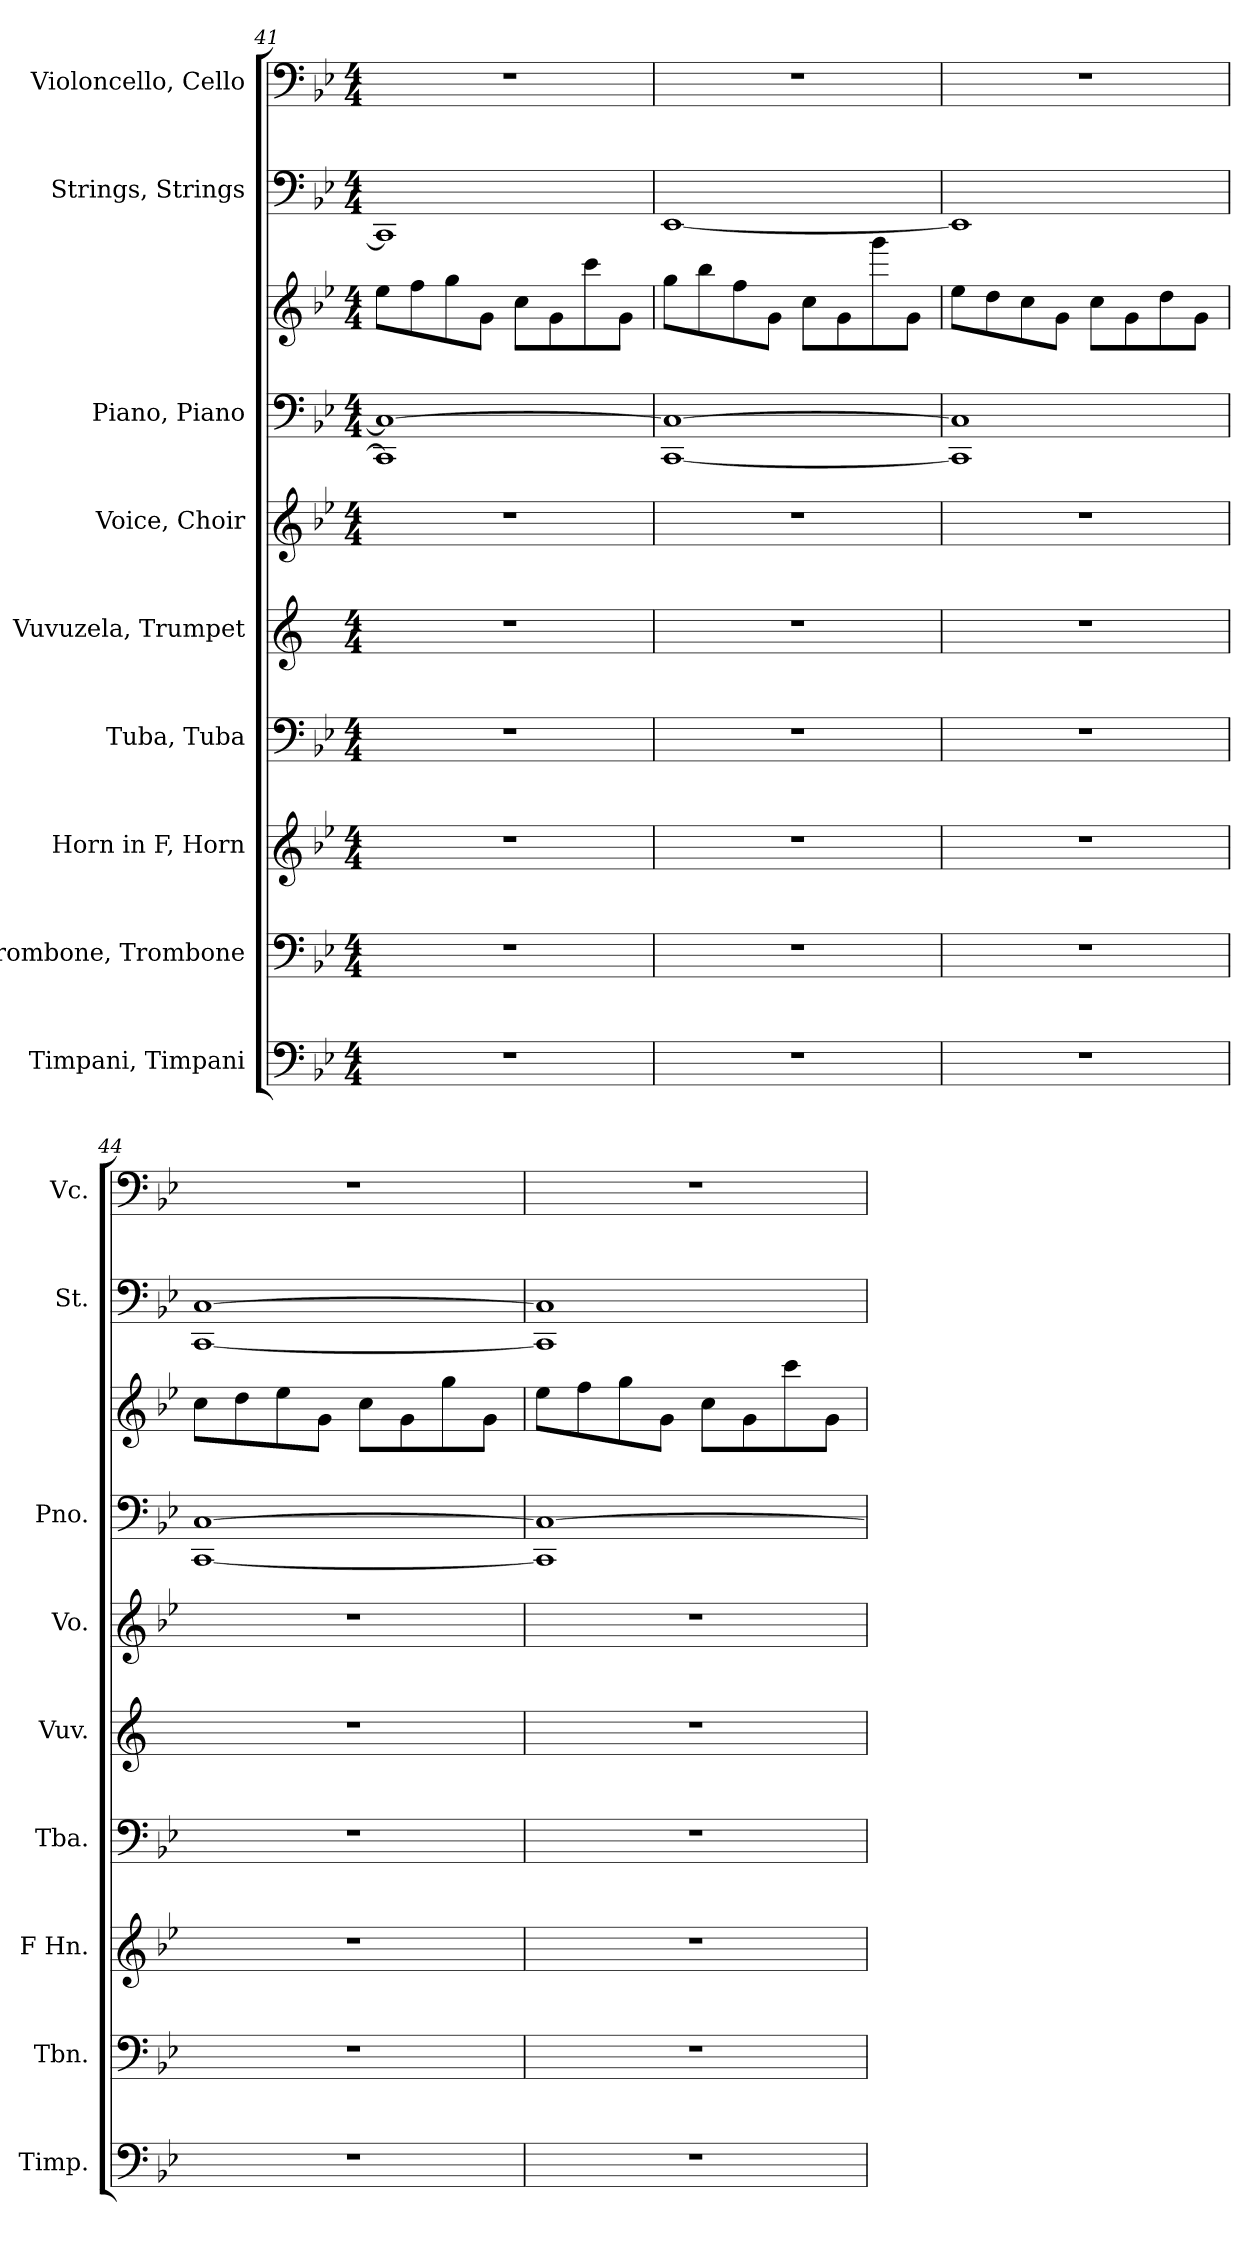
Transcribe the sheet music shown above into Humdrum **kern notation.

**kern	**kern	**kern	**kern	**kern	**kern	**kern	**kern	**kern	**kern
*part9	*part8	*part7	*part6	*part5	*part4	*part3	*part3	*part2	*part1
*staff10	*staff9	*staff8	*staff7	*staff6	*staff5	*staff4	*staff3	*staff2	*staff1
*I"Timpani, Timpani	*I"Trombone, Trombone	*I"Horn in F, Horn	*I"Tuba, Tuba	*I"Vuvuzela, Trumpet	*I"Voice, Choir	*I"Piano, Piano	*	*I"Strings, Strings	*I"Violoncello, Cello
*I'Timp.	*I'Tbn.	*I'F Hn.	*I'Tba.	*I'Vuv.	*I'Vo.	*I'Pno.	*	*I'St.	*I'Vc.
!!LO:PB:g=z
*clefF4	*clefF4	*clefG2	*clefF4	*clefG2	*clefG2	*clefF4	*clefG2	*clefF4	*clefF4
*	*	*ITrd4c7	*	*ITrd1c2	*	*	*	*	*
*k[b-e-]	*k[b-e-]	*k[b-e-a-]	*k[b-e-]	*k[b-e-]	*k[b-e-]	*k[b-e-]	*k[b-e-]	*k[b-e-]	*k[b-e-]
*M4/4	*M4/4	*M4/4	*M4/4	*M4/4	*M4/4	*M4/4	*M4/4	*M4/4	*M4/4
=41	=41	=41	=41	=41	=41	=41	=41	=41	=41
*	*	*	*	*	*	*^	*	*	*
1r	1r	1r	1r	1r	1r	1C_	1CC]	8ee-\L	1CC]	1r
.	.	.	.	.	.	.	.	8ff\	.	.
.	.	.	.	.	.	.	.	8gg\	.	.
.	.	.	.	.	.	.	.	8g\J	.	.
.	.	.	.	.	.	.	.	8cc\L	.	.
.	.	.	.	.	.	.	.	8g\	.	.
.	.	.	.	.	.	.	.	8ccc\	.	.
.	.	.	.	.	.	.	.	8g\J	.	.
=42	=42	=42	=42	=42	=42	=42	=42	=42	=42	=42
1r	1r	1r	1r	1r	1r	1C_	[1CC	8gg\L	[1EE-	1r
.	.	.	.	.	.	.	.	8bb-\	.	.
.	.	.	.	.	.	.	.	8ff\	.	.
.	.	.	.	.	.	.	.	8g\J	.	.
.	.	.	.	.	.	.	.	8cc\L	.	.
.	.	.	.	.	.	.	.	8g\	.	.
.	.	.	.	.	.	.	.	8ggg\	.	.
.	.	.	.	.	.	.	.	8g\J	.	.
=43	=43	=43	=43	=43	=43	=43	=43	=43	=43	=43
1r	1r	1r	1r	1r	1r	1C]	1CC]	8ee-\L	1EE-]	1r
.	.	.	.	.	.	.	.	8dd\	.	.
.	.	.	.	.	.	.	.	8cc\	.	.
.	.	.	.	.	.	.	.	8g\J	.	.
.	.	.	.	.	.	.	.	8cc\L	.	.
.	.	.	.	.	.	.	.	8g\	.	.
.	.	.	.	.	.	.	.	8dd\	.	.
.	.	.	.	.	.	.	.	8g\J	.	.
=44	=44	=44	=44	=44	=44	=44	=44	=44	=44	=44
1r	1r	1r	1r	1r	1r	[1C	[1CC	8cc\L	[1CC [1C	1r
.	.	.	.	.	.	.	.	8dd\	.	.
.	.	.	.	.	.	.	.	8ee-\	.	.
.	.	.	.	.	.	.	.	8g\J	.	.
.	.	.	.	.	.	.	.	8cc\L	.	.
.	.	.	.	.	.	.	.	8g\	.	.
.	.	.	.	.	.	.	.	8gg\	.	.
.	.	.	.	.	.	.	.	8g\J	.	.
=45	=45	=45	=45	=45	=45	=45	=45	=45	=45	=45
1r	1r	1r	1r	1r	1r	1C_	1CC]	8ee-\L	1CC] 1C]	1r
.	.	.	.	.	.	.	.	8ff\	.	.
.	.	.	.	.	.	.	.	8gg\	.	.
.	.	.	.	.	.	.	.	8g\J	.	.
.	.	.	.	.	.	.	.	8cc\L	.	.
.	.	.	.	.	.	.	.	8g\	.	.
.	.	.	.	.	.	.	.	8ccc\	.	.
.	.	.	.	.	.	.	.	8g\J	.	.
*	*	*	*	*	*	*v	*v	*	*	*
=	=	=	=	=	=	=	=	=	=
*-	*-	*-	*-	*-	*-	*-	*-	*-	*-
